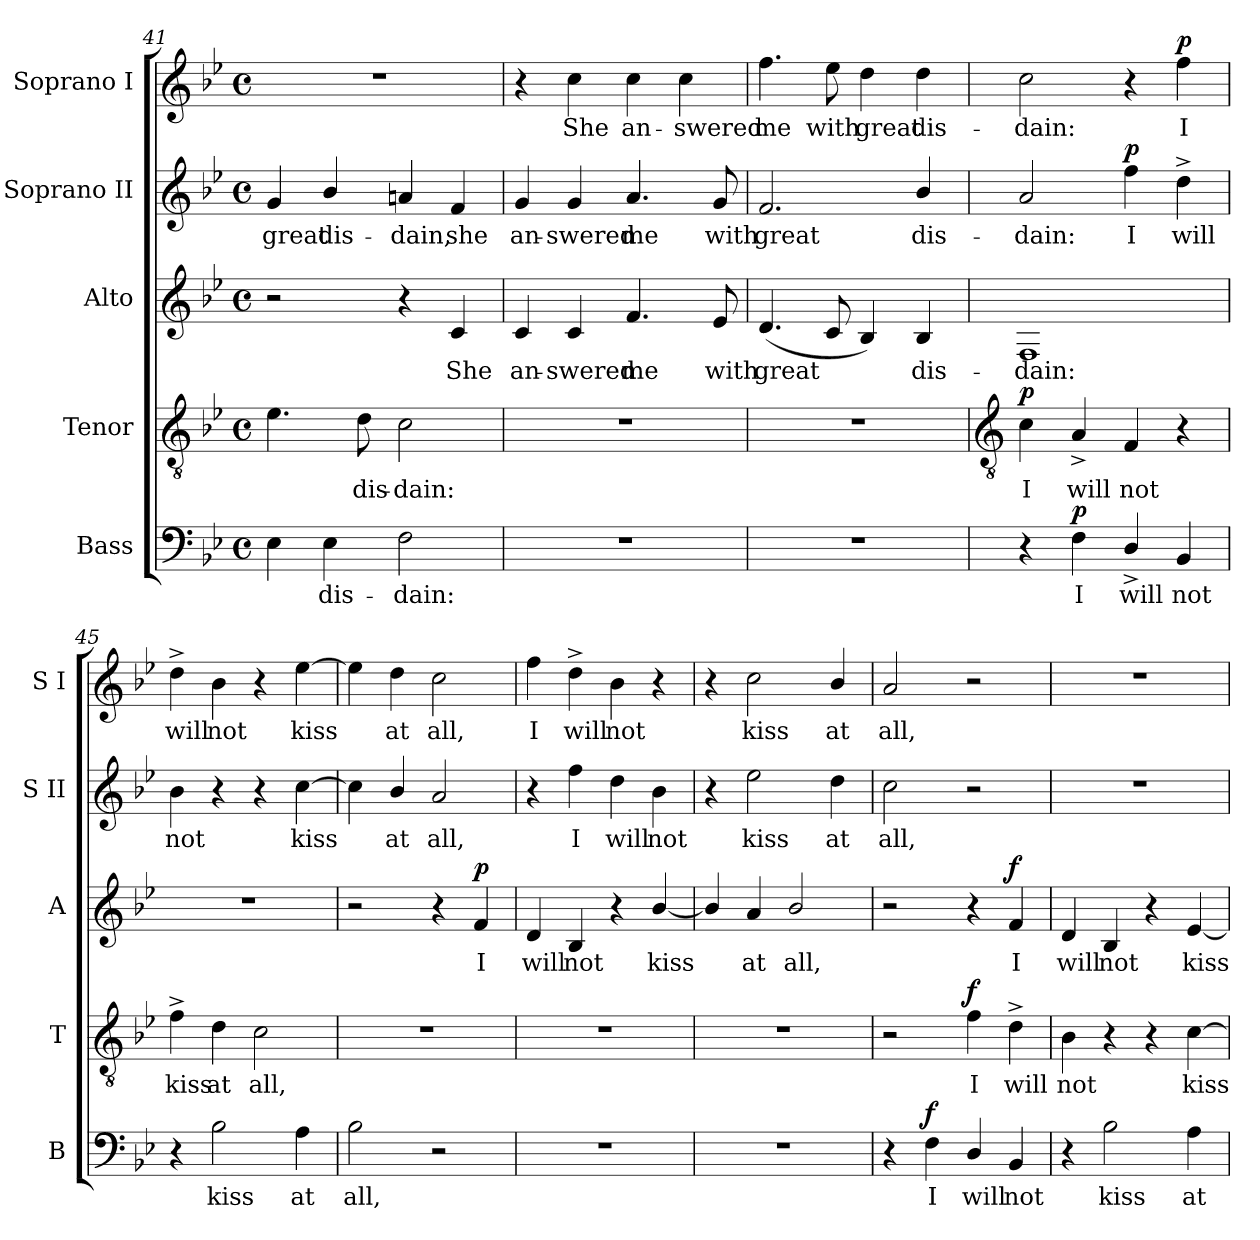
**kern	**text	**dynam	**kern	**text	**dynam	**kern	**text	**dynam	**kern	**text	**dynam	**kern	**text	**dynam
*part5	*part5	*part5	*part4	*part4	*part4	*part3	*part3	*part3	*part2	*part2	*part2	*part1	*part1	*part1
*staff5	*staff5	*staff5	*staff4	*staff4	*staff4	*staff3	*staff3	*staff3	*staff2	*staff2	*staff2	*staff1	*staff1	*staff1
*I"Bass	*	*	*I"Tenor	*	*	*I"Alto	*	*	*I"Soprano II	*	*	*I"Soprano I	*	*
*I'B	*	*	*I'T	*	*	*I'A	*	*	*I'S II	*	*	*I'S I	*	*
*clefF4	*	*	*clefGv2	*	*	*clefG2	*	*	*clefG2	*	*	*clefG2	*	*
*k[b-e-]	*	*	*k[b-e-]	*	*	*k[b-e-]	*	*	*k[b-e-]	*	*	*k[b-e-]	*	*
*B-:	*	*	*B-:	*	*	*B-:	*	*	*B-:	*	*	*B-:	*	*
*M4/4	*	*	*M4/4	*	*	*M4/4	*	*	*M4/4	*	*	*M4/4	*	*
*met(c)	*	*	*met(c)	*	*	*met(c)	*	*	*met(c)	*	*	*met(c)	*	*
=41	=41	=41	=41	=41	=41	=41	=41	=41	=41	=41	=41	=41	=41	=41
!	!	!	!	!	!	!	!	!	!	!LO:LY:b	!	!	!	!
4E-	.	.	4.e-	.	.	2r	.	.	4g	great	.	1r	.	.
!	!LO:LY:b	!	!	!	!	!	!	!	!	!LO:LY:b	!	!	!	!
4E-	dis-	.	.	.	.	.	.	.	4b-/	dis-	.	.	.	.
!	!	!	!	!LO:LY:b	!	!	!	!	!	!	!	!	!	!
.	.	.	8d	dis-	.	.	.	.	.	.	.	.	.	.
!	!LO:LY:b	!	!	!LO:LY:b	!	!	!	!	!	!LO:LY:b	!	!	!	!
2F	-dain:	.	2c	-dain:	.	4r	.	.	4an	-dain,	.	.	.	.
!	!	!	!	!	!	!	!LO:LY:b	!	!	!LO:LY:b	!	!	!	!
.	.	.	.	.	.	4c	She	.	4f	she	.	.	.	.
=42	=42	=42	=42	=42	=42	=42	=42	=42	=42	=42	=42	=42	=42	=42
!	!	!	!	!	!	!	!LO:LY:b	!	!	!LO:LY:b	!	!	!	!
1r	.	.	1r	.	.	4c	an-	.	4g	an-	.	4r	.	.
!	!	!	!	!	!	!	!LO:LY:b	!	!	!LO:LY:b	!	!	!LO:LY:b	!
.	.	.	.	.	.	4c	-swered	.	4g	-swered	.	4cc	She	.
!	!	!	!	!	!	!	!LO:LY:b	!	!	!LO:LY:b	!	!	!LO:LY:b	!
.	.	.	.	.	.	4.f	me	.	4.a	me	.	4cc	an-	.
!	!	!	!	!	!	!	!	!	!	!	!	!	!LO:LY:b	!
.	.	.	.	.	.	.	.	.	.	.	.	4cc	-swered	.
!	!	!	!	!	!	!	!LO:LY:b	!	!	!LO:LY:b	!	!	!	!
.	.	.	.	.	.	8e-	with	.	8g	with	.	.	.	.
=43	=43	=43	=43	=43	=43	=43	=43	=43	=43	=43	=43	=43	=43	=43
!	!	!	!	!	!	!	!LO:LY:b	!	!	!LO:LY:b	!	!	!LO:LY:b	!
1r	.	.	1r	.	.	(<4.d	great	.	2.f	great	.	4.ff	me	.
!	!	!	!	!	!	!	!	!	!	!	!	!	!LO:LY:b	!
.	.	.	.	.	.	8c	.	.	.	.	.	8ee-	with	.
!	!	!	!	!	!	!	!	!	!	!	!	!	!LO:LY:b	!
.	.	.	.	.	.	4B-)	.	.	.	.	.	4dd	great	.
!	!	!	!	!	!	!	!LO:LY:b	!	!	!LO:LY:b	!	!	!LO:LY:b	!
.	.	.	.	.	.	4B-	dis-	.	4b-/	dis-	.	4dd	dis-	.
!!LO:LB:g=z
=44	=44	=44	=44	=44	=44	=44	=44	=44	=44	=44	=44	=44	=44	=44
*	*	*	*clefGv2	*	*	*	*	*	*	*	*	*	*	*
!	!	!	!	!LO:LY:b	!LO:DY:b	!	!LO:LY:b	!	!	!LO:LY:b	!	!	!LO:LY:b	!
4r	.	.	4c	I	p	1F	-dain:	.	2a	-dain:	.	2cc	-dain:	.
!	!LO:LY:b	!LO:DY:b	!	!LO:LY:b	!	!	!	!	!	!	!	!	!	!
4F	I	p	4A^	will	.	.	.	.	.	.	.	.	.	.
!	!LO:LY:b	!	!	!LO:LY:b	!	!	!	!	!	!LO:LY:b	!LO:DY:b	!	!	!
4D^/	will	.	4F	not	.	.	.	.	4ff	I	p	4r	.	.
!	!LO:LY:b	!	!	!	!	!	!	!	!	!LO:LY:b	!	!	!LO:LY:b	!LO:DY:b
4BB-	not	.	4r	.	.	.	.	.	4dd^	will	.	4ff	I	p
=45	=45	=45	=45	=45	=45	=45	=45	=45	=45	=45	=45	=45	=45	=45
!	!	!	!	!LO:LY:b	!	!	!	!	!	!LO:LY:b	!	!	!LO:LY:b	!
4r	.	.	4f^	kiss	.	1r	.	.	4b-	not	.	4dd^	will	.
!	!LO:LY:b	!	!	!LO:LY:b	!	!	!	!	!	!	!	!	!LO:LY:b	!
2B-	kiss	.	4d	at	.	.	.	.	4r	.	.	4b-	not	.
!	!	!	!	!LO:LY:b	!	!	!	!	!	!	!	!	!	!
.	.	.	2c	all,	.	.	.	.	4r	.	.	4r	.	.
!	!LO:LY:b	!	!	!	!	!	!	!	!	!LO:LY:b	!	!	!LO:LY:b	!
4A	at	.	.	.	.	.	.	.	[4cc	kiss	.	[4ee-	kiss	.
=46	=46	=46	=46	=46	=46	=46	=46	=46	=46	=46	=46	=46	=46	=46
!	!LO:LY:b	!	!	!	!	!	!	!	!	!	!	!	!	!
2B-	all,	.	1r	.	.	2r	.	.	4cc]	.	.	4ee-]	.	.
!	!	!	!	!	!	!	!	!	!	!LO:LY:b	!	!	!LO:LY:b	!
.	.	.	.	.	.	.	.	.	4b-/	at	.	4dd	at	.
!	!	!	!	!	!	!	!	!	!	!LO:LY:b	!	!	!LO:LY:b	!
2r	.	.	.	.	.	4r	.	.	2a	all,	.	2cc	all,	.
!	!	!	!	!	!	!	!LO:LY:b	!LO:DY:b	!	!	!	!	!	!
.	.	.	.	.	.	4f	I	p	.	.	.	.	.	.
=47	=47	=47	=47	=47	=47	=47	=47	=47	=47	=47	=47	=47	=47	=47
!	!	!	!	!	!	!	!LO:LY:b	!	!	!	!	!	!LO:LY:b	!
1r	.	.	1r	.	.	4d	will	.	4r	.	.	4ff	I	.
!	!	!	!	!	!	!	!LO:LY:b	!	!	!LO:LY:b	!	!	!LO:LY:b	!
.	.	.	.	.	.	4B-	not	.	4ff	I	.	4dd^	will	.
!	!	!	!	!	!	!	!	!	!	!LO:LY:b	!	!	!LO:LY:b	!
.	.	.	.	.	.	4r	.	.	4dd	will	.	4b-	not	.
!	!	!	!	!	!	!	!LO:LY:b	!	!	!LO:LY:b	!	!	!	!
.	.	.	.	.	.	[4b-/	kiss	.	4b-	not	.	4r	.	.
=48	=48	=48	=48	=48	=48	=48	=48	=48	=48	=48	=48	=48	=48	=48
1r	.	.	1r	.	.	4b-/]	.	.	4r	.	.	4r	.	.
!	!	!	!	!	!	!	!LO:LY:b	!	!	!LO:LY:b	!	!	!LO:LY:b	!
.	.	.	.	.	.	4a	at	.	2ee-	kiss	.	2cc	kiss	.
!	!	!	!	!	!	!	!LO:LY:b	!	!	!	!	!	!	!
.	.	.	.	.	.	2b-/	all,	.	.	.	.	.	.	.
!	!	!	!	!	!	!	!	!	!	!LO:LY:b	!	!	!LO:LY:b	!
.	.	.	.	.	.	.	.	.	4dd	at	.	4b-/	at	.
=49	=49	=49	=49	=49	=49	=49	=49	=49	=49	=49	=49	=49	=49	=49
!	!	!	!	!	!	!	!	!	!	!LO:LY:b	!	!	!LO:LY:b	!
4r	.	.	2r	.	.	2r	.	.	2cc	all,	.	2a	all,	.
!	!LO:LY:b	!LO:DY:b	!	!	!	!	!	!	!	!	!	!	!	!
4F	I	f	.	.	.	.	.	.	.	.	.	.	.	.
!	!LO:LY:b	!	!	!LO:LY:b	!LO:DY:b	!	!	!	!	!	!	!	!	!
4D/	will	.	4f	I	f	4r	.	.	2r	.	.	2r	.	.
!	!LO:LY:b	!	!	!LO:LY:b	!	!	!LO:LY:b	!LO:DY:b	!	!	!	!	!	!
4BB-	not	.	4d^	will	.	4f	I	f	.	.	.	.	.	.
=50	=50	=50	=50	=50	=50	=50	=50	=50	=50	=50	=50	=50	=50	=50
!	!	!	!	!LO:LY:b	!	!	!LO:LY:b	!	!	!	!	!	!	!
4r	.	.	4B-	not	.	4d	will	.	1r	.	.	1r	.	.
!	!LO:LY:b	!	!	!	!	!	!LO:LY:b	!	!	!	!	!	!	!
2B-	kiss	.	4r	.	.	4B-	not	.	.	.	.	.	.	.
.	.	.	4r	.	.	4r	.	.	.	.	.	.	.	.
!	!LO:LY:b	!	!	!LO:LY:b	!	!	!LO:LY:b	!	!	!	!	!	!	!
4A	at	.	[4c	kiss	.	[4e-	kiss	.	.	.	.	.	.	.
=	=	=	=	=	=	=	=	=	=	=	=	=	=	=
*-	*-	*-	*-	*-	*-	*-	*-	*-	*-	*-	*-	*-	*-	*-
